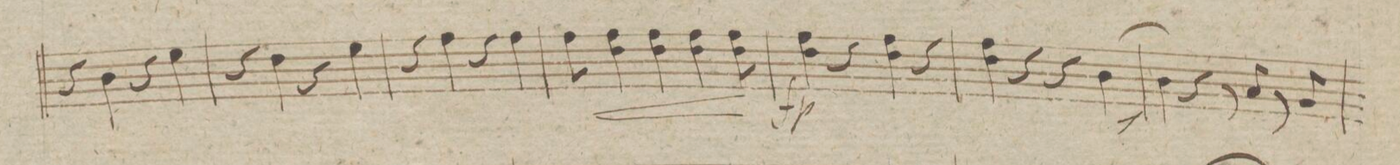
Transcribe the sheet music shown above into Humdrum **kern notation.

**kern	**dynam
*I"Violino 1mo	*
*clefG2	*
*k[f#c#g#d#]	*
*met(c|)	*
*M2/2	*
4r	.
4b\	.
4r	.
4ee\	.
=8	=8
4r	.
4dd#\	.
4r	.
4ee\	.
=9	=9
4r	.
4ff#\	.
4r	.
4ff#\	.
=10	=10
8ff#\	<
4ff#\ 4dd#\	.
4ff#\ 4dd#\	.
4ff#\ 4dd#\	.
8ff#\ 8dd#\	[
=11	=11
4ff#\ 4dd#\	fp
4r	.
4ff#\ 4dd#\	.
4r	.
=12	=12
4ff#\ 4dd#\	.
4r	.
4r	.
[4b^<\	.
=13	=13
4b\]	.
4r	.
8r	.
8a/	.
8r	.
8g#/	.
=14	=14
*-	*-
